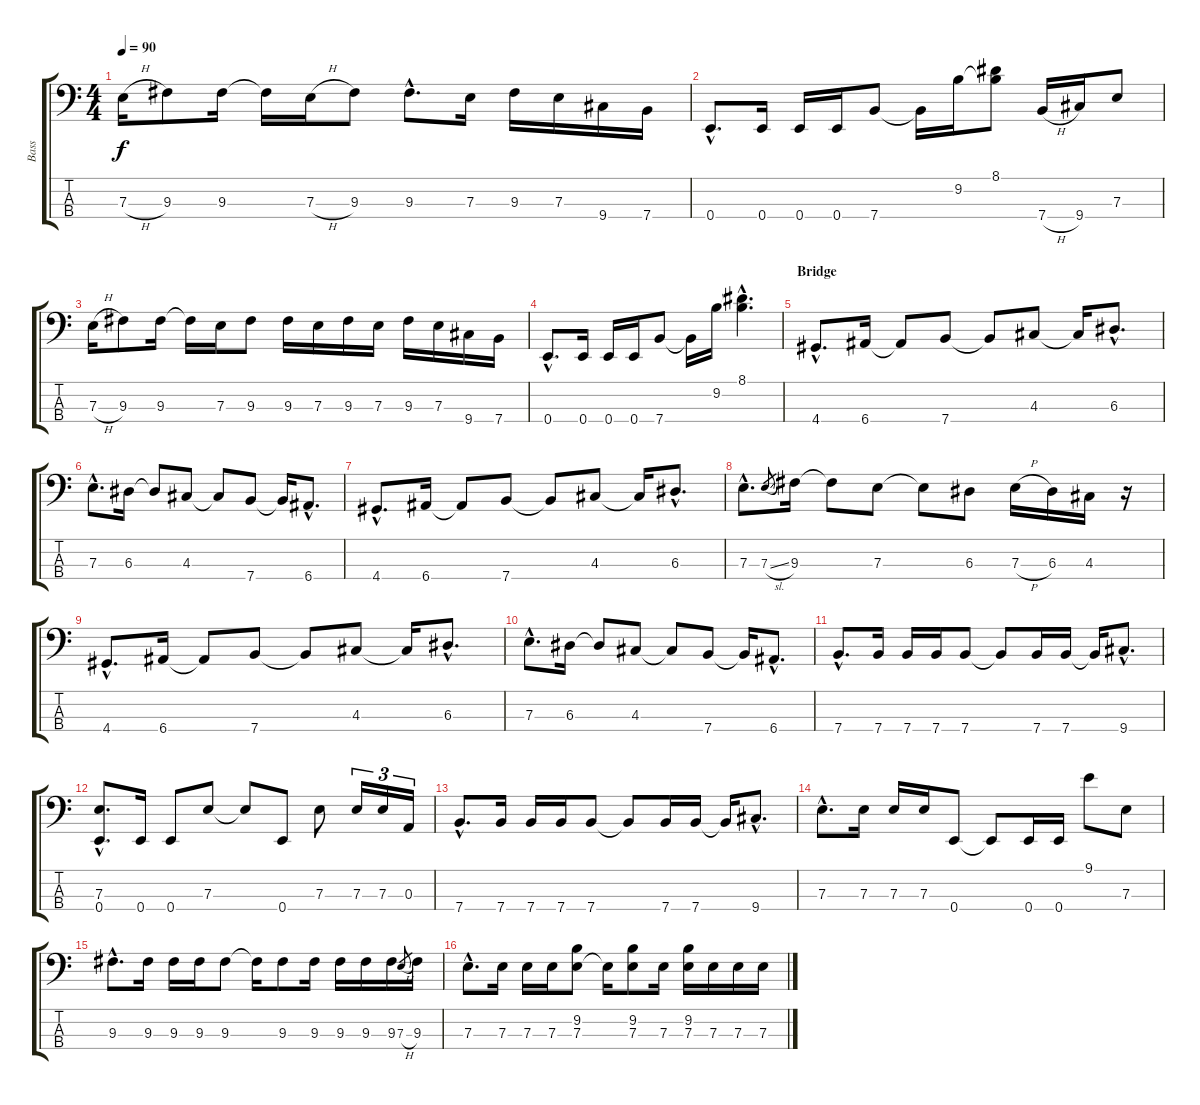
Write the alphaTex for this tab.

\track ("Bass" "Bass") {instrument electricbassfinger}
\staff {score tabs}
\tuning (G2 D2 A1 E1) {hide}
\ts (4 4)
\tempo 90
\clef f4
\ks c
7.3{h}.16{dy f} 9.3.8 9.3.16 9.3{t}.16 7.3{h}.16 9.3.8 9.3{hac}.8{d} 7.3.16 9.3.16 7.3.16 9.4.16 7.4.16 |
0.4{hac}.8{d} 0.4.16 0.4.16 0.4.16 7.4.8 7.4{t}.16 9.2.16 (8.1 9.2{t}).8 7.4{h}.16 9.4.16 7.3.8 |
7.3{h}.16 9.3.8 9.3.16 9.3{t}.16 7.3.16 9.3.8 9.3.16 7.3.16 9.3.16 7.3.16 9.3.16 7.3.16 9.4.16 7.4.16 |
0.4{hac}.8{d} 0.4.16 0.4.16 0.4.16 7.4.8 7.4{t}.16 9.2.16 (8.1{hac} 9.2{hac t}).4{d} |
\section ("" "Bridge")
4.4{hac}.8{d} 6.4.16 6.4{t}.8 7.4.8 7.4{t}.8 4.3.8 4.3{t}.16 6.3{hac}.8{d} |
7.3{hac}.8{d} 6.3.16 6.3{t}.8 4.3.8 4.3{t}.8 7.4.8 7.4{t}.16 6.4{hac}.8{d} |
4.4{hac}.8{d} 6.4.16 6.4{t}.8 7.4.8 7.4{t}.8 4.3.8 4.3{t}.16 6.3{hac}.8{d} |
7.3{hac}.8{d} 7.3{sl}.8{gr} 9.3.16 9.3{t}.8 7.3.8 7.3{t}.8 6.3.8 7.3{h}.16 6.3.16 4.3.16 r.16 |
4.4{hac}.8{d} 6.4.16 6.4{t}.8 7.4.8 7.4{t}.8 4.3.8 4.3{t}.16 6.3{hac}.8{d} |
7.3{hac}.8{d} 6.3.16 6.3{t}.8 4.3.8 4.3{t}.8 7.4.8 7.4{t}.16 6.4{hac}.8{d} |
7.4{hac}.8{d} 7.4.16 7.4.16 7.4.16 7.4.8 7.4{t}.8 7.4.16 7.4.16 7.4{t}.16 9.4{hac}.8{d} |
(7.3{hac} 0.4{hac}).8{d} 0.4.16 0.4.8 7.3.8 7.3{t}.8 0.4.8 7.3.8 7.3.16{tu (3 2)} 7.3.16{tu (3 2)} 0.3.16{tu (3 2)} |
7.4{hac}.8{d} 7.4.16 7.4.16 7.4.16 7.4.8 7.4{t}.8 7.4.16 7.4.16 7.4{t}.16 9.4{hac}.8{d} |
7.3{hac}.8{d} 7.3.16 7.3.16 7.3.16 0.4.8 0.4{t}.8 0.4.16 0.4.16 9.1.8 7.3.8 |
9.3{hac}.8{d} 9.3.16 9.3.16 9.3.16 9.3.8 9.3{t}.16 9.3.8 9.3.16 9.3.16 9.3.16 9.3.16 7.3{h}.8{gr} 9.3.16 |
7.3{hac}.8{d} 7.3.16 7.3.16 7.3.16 (9.2 7.3).8 7.3{t}.16 (9.2 7.3).8 7.3.16 (9.2 7.3).16 7.3.16 7.3.16 7.3.16
